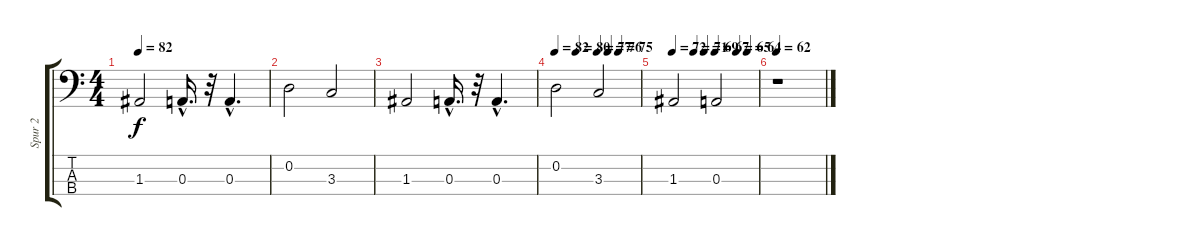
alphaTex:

\track ("Spur 2" "Spur 2") {instrument electricbasspick}
\staff {score tabs}
\tuning (G2 D2 A1 E1) {hide}
\ts (4 4)
\tempo 82
\clef f4
\ks c
1.3.2{dy f} 0.3{hac}.16{d} r.32 0.3{hac}.4{d} |
0.2.2 3.3.2 |
1.3.2 0.3{hac}.16{d} r.32 0.3{hac}.4{d} |
\tempo 82
\tempo (80 0.25)
\tempo (77 0.5)
\tempo (76 0.625)
\tempo (75 0.75)
0.2.2 3.3.2 |
\tempo 72
\tempo (71 0.25)
\tempo (69 0.375)
\tempo (67 0.5)
\tempo (65 0.75)
\tempo (64 0.875)
1.3.2 0.3.2 |
\tempo 62
r.1
